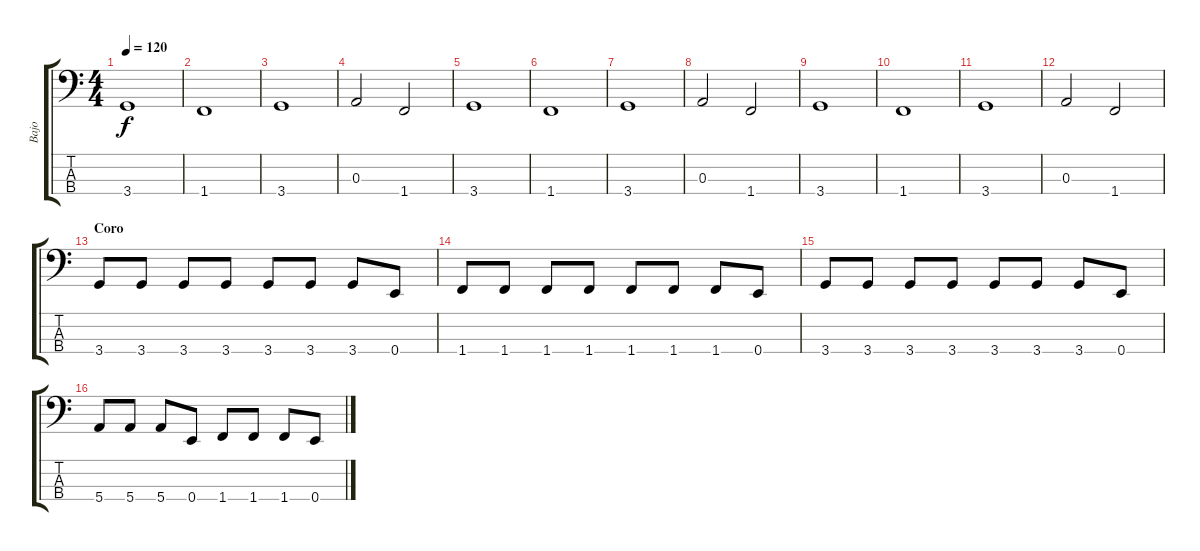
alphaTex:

\track ("Bajo" "Bajo") {instrument electricbassfinger}
\staff {score tabs}
\tuning (G2 D2 A1 E1) {hide}
\ts (4 4)
\tempo 120
\clef f4
\ks c
3.4.1{dy f} |
1.4.1 |
3.4.1 |
0.3.2 1.4.2 |
3.4.1 |
1.4.1 |
3.4.1 |
0.3.2 1.4.2 |
3.4.1 |
1.4.1 |
3.4.1 |
0.3.2 1.4.2 |
\section ("" "Coro")
3.4.8 3.4.8 3.4.8 3.4.8 3.4.8 3.4.8 3.4.8 0.4.8 |
1.4.8 1.4.8 1.4.8 1.4.8 1.4.8 1.4.8 1.4.8 0.4.8 |
3.4.8 3.4.8 3.4.8 3.4.8 3.4.8 3.4.8 3.4.8 0.4.8 |
5.4.8 5.4.8 5.4.8 0.4.8 1.4.8 1.4.8 1.4.8 0.4.8
